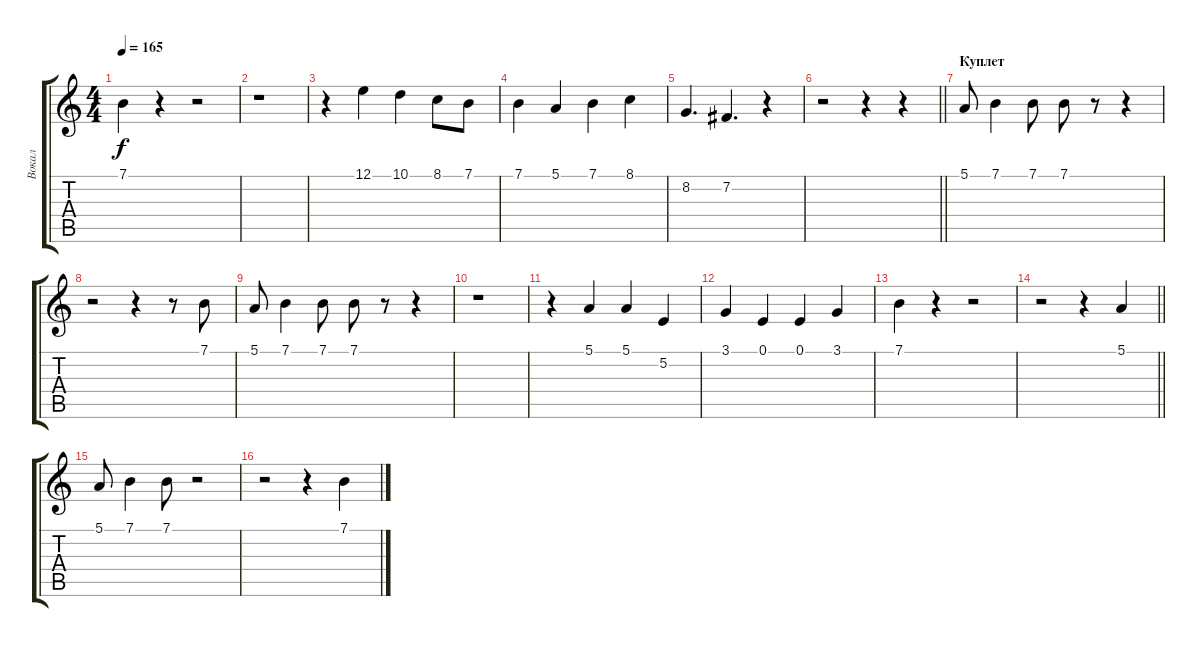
\track ("Вокал" "Вокал") {instrument flute}
\staff {score tabs}
\tuning (E4 B3 G3 D3 A2 E2) {hide}
\ts (4 4)
\tempo 165
\clef g2
\ks c
7.1.4{dy f} r.4 r.2 |
r.1 |
r.4 12.1.4 10.1.4 8.1.8 7.1.8 |
7.1.4 5.1.4 7.1.4 8.1.4 |
8.2.4{d} 7.2.4{d} r.4 |
\barLineRight lightlight
r.2 r.4 r.4 |
\section ("" "Куплет")
5.1.8 7.1.4 7.1.8 7.1.8 r.8 r.4 |
r.2 r.4 r.8 7.1.8 |
5.1.8 7.1.4 7.1.8 7.1.8 r.8 r.4 |
r.1 |
r.4 5.1.4 5.1.4 5.2.4 |
3.1.4 0.1.4 0.1.4 3.1.4 |
7.1.4 r.4 r.2 |
\barLineRight lightlight
r.2 r.4 5.1.4 |
\section ("" " ")
5.1.8 7.1.4 7.1.8 r.2 |
r.2 r.4 7.1.4
